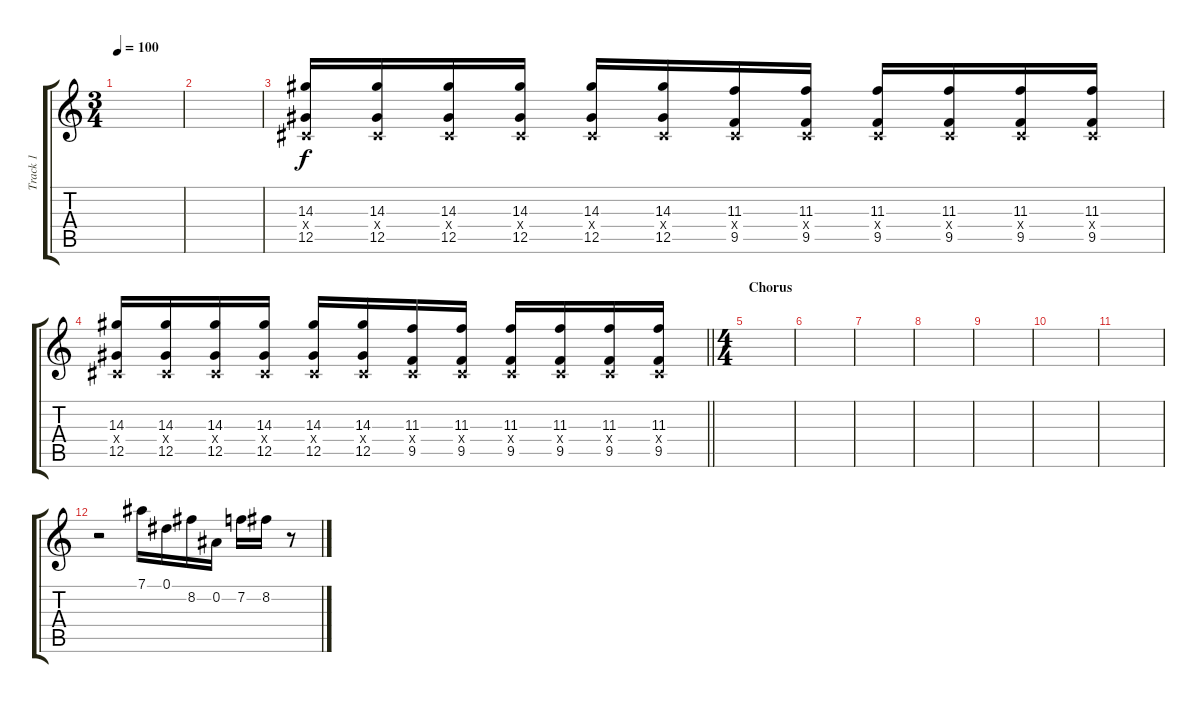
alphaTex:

\track ("Track 1" "Track 1") {instrument overdrivenguitar}
\staff {score tabs}
\tuning (Eb4 Bb3 Gb3 Db3 Ab2 Db2) {hide}
\ts (3 4)
\tempo 100
\clef g2
\ks c
|
|
(14.3 0.4{x} 12.5).16 (14.3 0.4{x} 12.5).16 (14.3 0.4{x} 12.5).16 (14.3 0.4{x} 12.5).16 (14.3 0.4{x} 12.5).16 (14.3 0.4{x} 12.5).16 (11.3 0.4{x} 9.5).16 (11.3 0.4{x} 9.5).16 (11.3 0.4{x} 9.5).16 (11.3 0.4{x} 9.5).16 (11.3 0.4{x} 9.5).16 (11.3 0.4{x} 9.5).16 |
\barLineRight lightlight
(14.3 0.4{x} 12.5).16 (14.3 0.4{x} 12.5).16 (14.3 0.4{x} 12.5).16 (14.3 0.4{x} 12.5).16 (14.3 0.4{x} 12.5).16 (14.3 0.4{x} 12.5).16 (11.3 0.4{x} 9.5).16 (11.3 0.4{x} 9.5).16 (11.3 0.4{x} 9.5).16 (11.3 0.4{x} 9.5).16 (11.3 0.4{x} 9.5).16 (11.3 0.4{x} 9.5).16 |
\ts (4 4)
\section ("" "Chorus")
|
|
|
|
|
|
|
r.2 7.1.16 0.1.16 8.2.16 0.2.16 7.2.16 8.2.16 r.8
